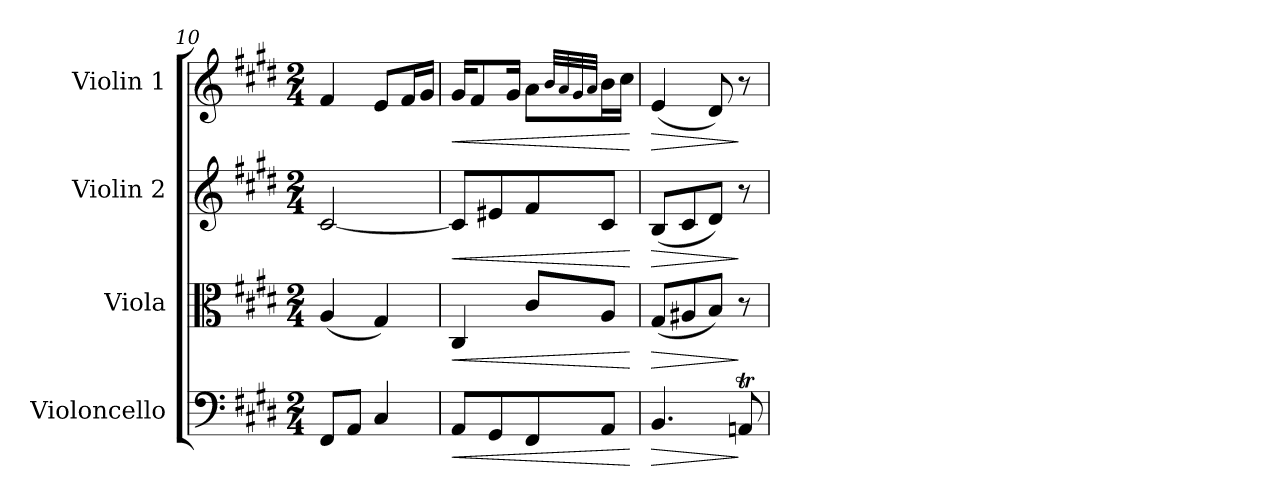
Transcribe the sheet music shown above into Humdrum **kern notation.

**kern	**dynam	**kern	**dynam	**kern	**dynam	**kern	**dynam
*part4	*part4	*part3	*part3	*part2	*part2	*part1	*part1
*staff4	*staff4	*staff3	*staff3	*staff2	*staff2	*staff1	*staff1
*I"Violoncello	*	*I"Viola	*	*I"Violin 2	*	*I"Violin 1	*
*I'Vc	*	*I'Vla	*	*I'Vln	*	*I'Vln	*
*clefF4	*	*clefC3	*	*clefG2	*	*clefG2	*
*k[f#c#g#d#]	*	*k[f#c#g#d#]	*	*k[f#c#g#d#]	*	*k[f#c#g#d#]	*
*M2/4	*	*M2/4	*	*M2/4	*	*M2/4	*
=10	=10	=10	=10	=10	=10	=10	=10
8FF#/L	.	(4A/	.	[2c#/	.	4f#/	.
8AA/J	.	.	.	.	.	.	.
4C#/	.	4G#/)	.	.	.	8e/L	.
.	.	.	.	.	.	16f#/L	.
.	.	.	.	.	.	16g#/JJ	.
=11	=11	=11	=11	=11	=11	=11	=11
!	!LO:HP:b	!	!LO:HP:b	!	!LO:HP:b	!	!LO:HP:b
8AA/L	<	4C#/	<	8c#/L]	<	16g#/KL	<
.	.	.	.	.	.	8f#/	.
8GG#/	.	.	.	8e#X/	.	.	.
.	.	.	.	.	.	16g#/Jk	.
8FF#/	.	8c#/L	.	8f#/	.	8a\L	.
.	.	.	.	.	.	32qb/LLL	.
.	.	.	.	.	.	32qa/	.
.	.	.	.	.	.	32qg#/	.
.	.	.	.	.	.	32qa/JJJ	.
8AA/J	.	8A/J	.	8c#/J	.	16b\L	.
.	.	.	.	.	.	16cc#\JJ	.
.	[	.	[	.	[	.	[
=12	=12	=12	=12	=12	=12	=12	=12
!	!LO:HP:b	!	!LO:HP:b	!	!LO:HP:b	!	!LO:HP:b
4.BB/	>	(8G#/L	>	(8B/L	>	(4e/	>
.	.	8A#X/	.	8c#/	.	.	.
.	.	8B/J)	.	8d#/J)	.	8d#/)	.
8AAnT/	]	8r	]	8r	]	8r	]
=	=	=	=	=	=	=	=
*-	*-	*-	*-	*-	*-	*-	*-
